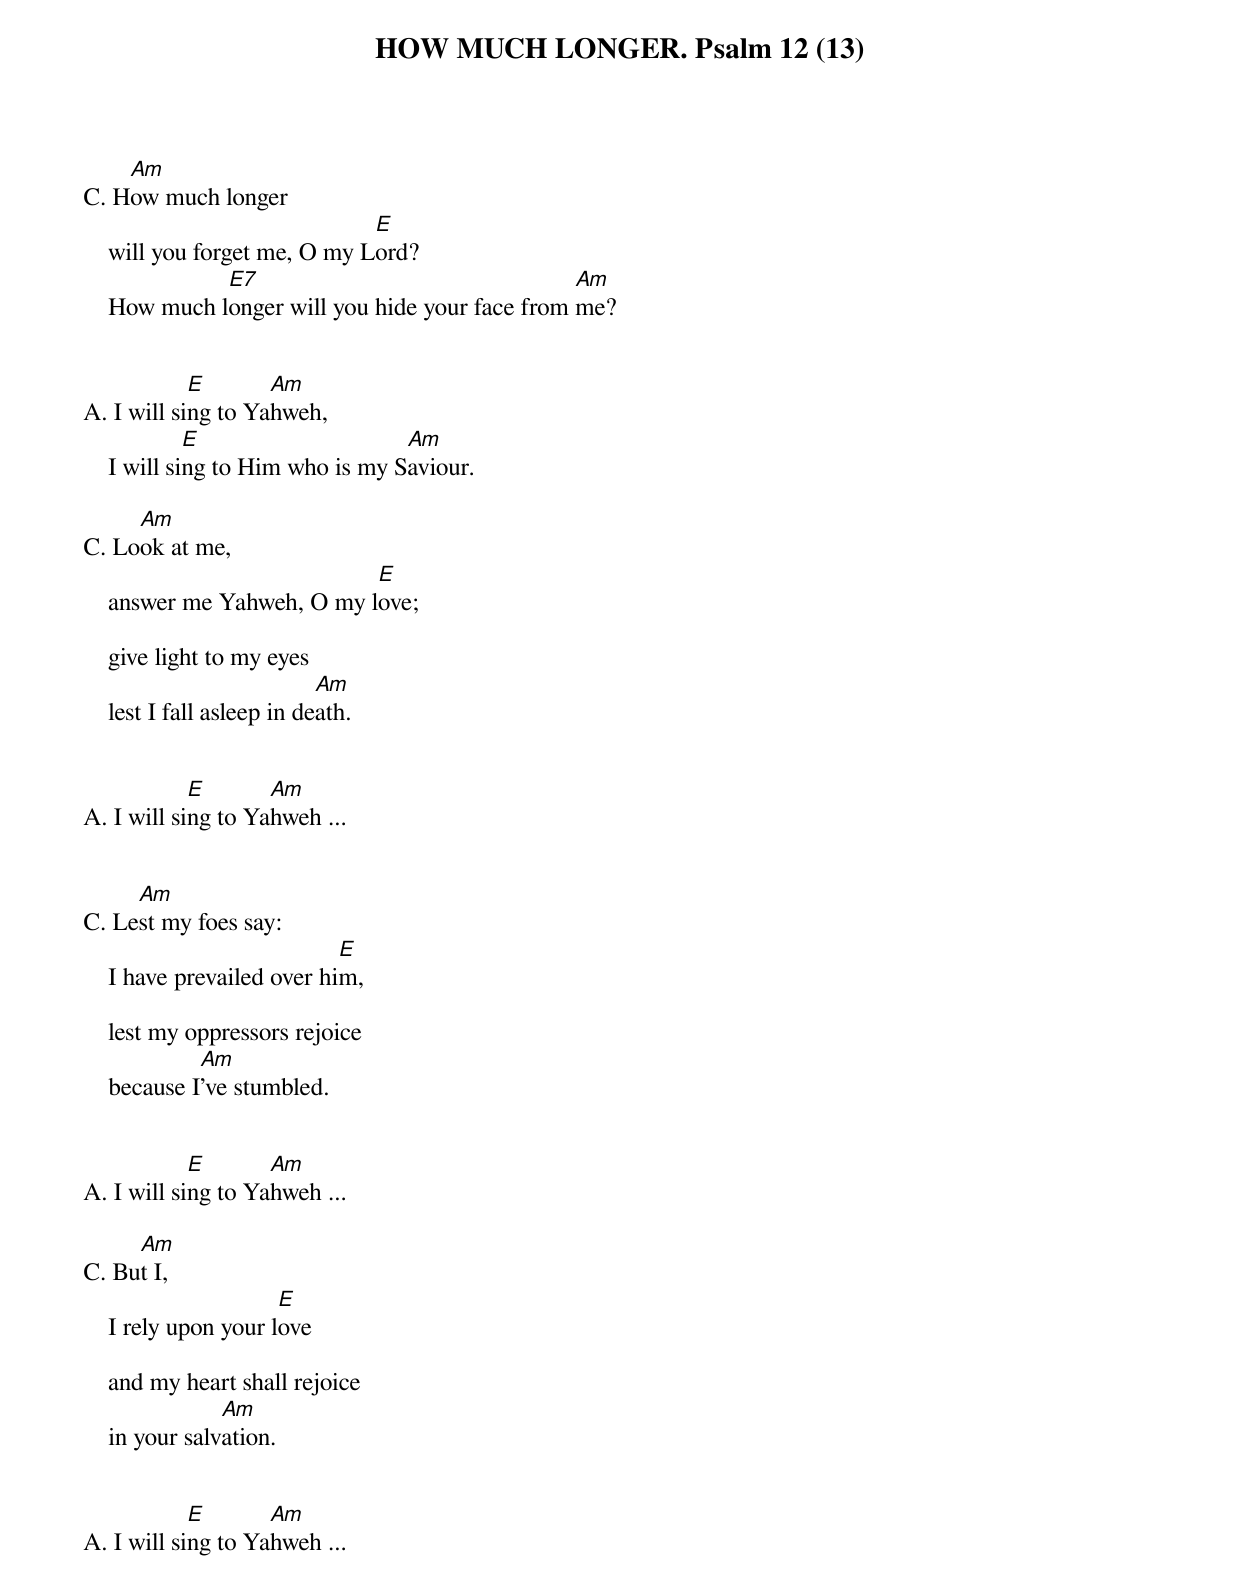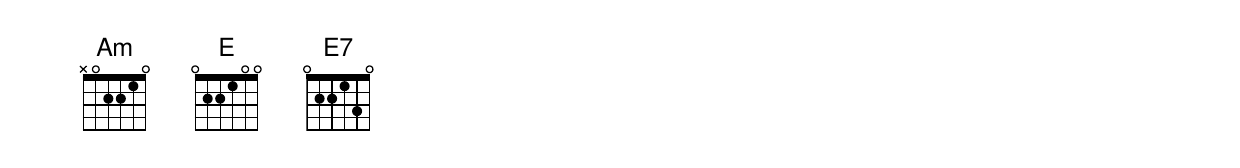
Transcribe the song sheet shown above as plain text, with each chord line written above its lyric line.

HOW MUCH LONGER. Psalm 12 (13)

    Am
C. How much longer
                              E
    will you forget me, O my Lord?
              E7                                 Am
    How much longer will you hide your face from me?


            E       Am
A. I will sing to Yahweh,
             E                    Am
    I will sing to Him who is my Saviour.

     Am
C. Look at me,
                            E
    answer me Yahweh, O my love;

    give light to my eyes
                            Am
    lest I fall asleep in death.


            E       Am
A. I will sing to Yahweh ...


     Am
C. Lest my foes say:
                            E
    I have prevailed over him,

    lest my oppressors rejoice
             Am
    because I've stumbled.


            E       Am
A. I will sing to Yahweh ...

     Am
C. But I,
                      E
    I rely upon your love

    and my heart shall rejoice
                Am
    in your salvation.


            E       Am
A. I will sing to Yahweh ...
